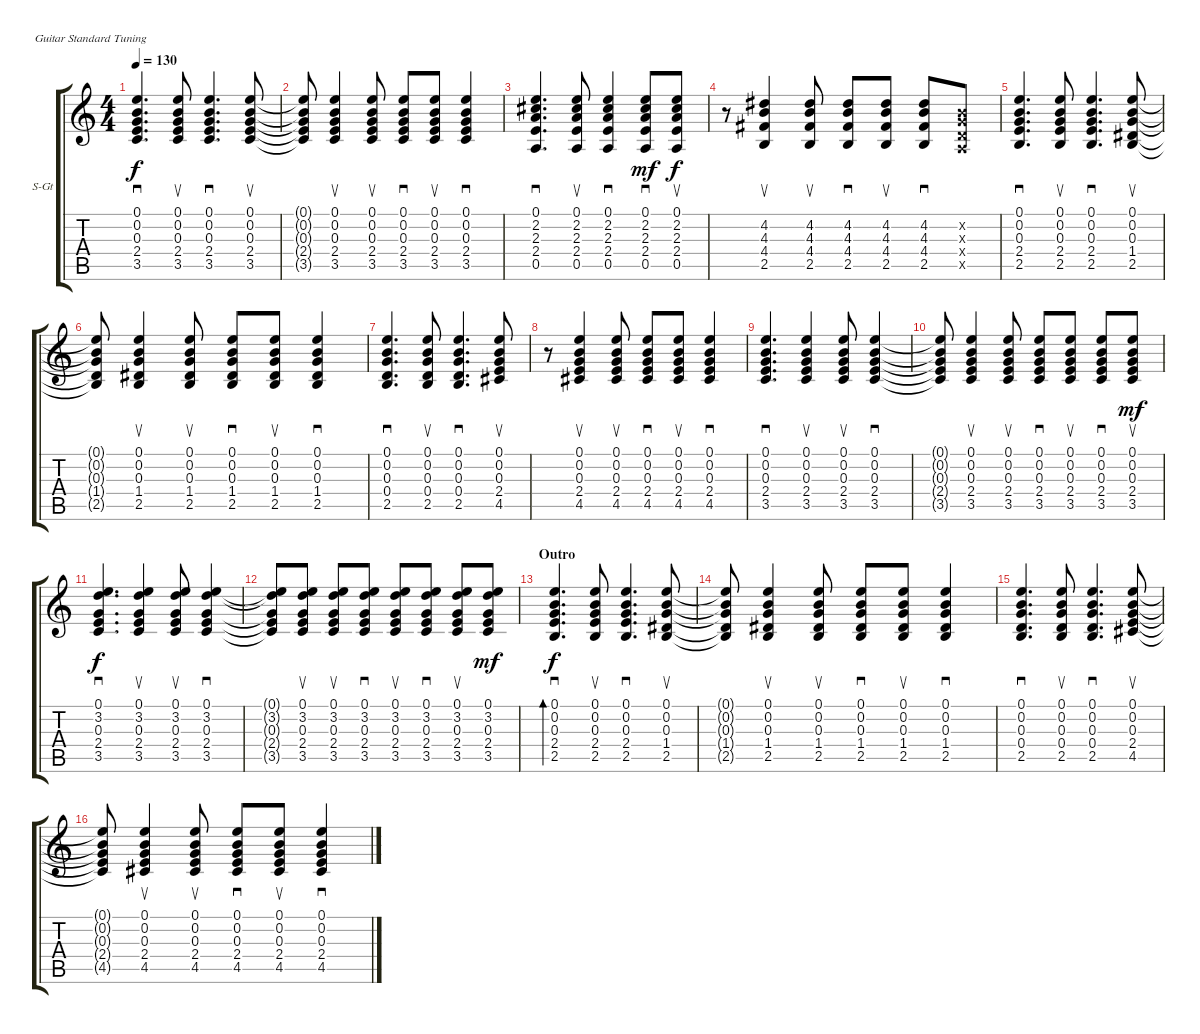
\defaultSystemsLayout 4
\bracketExtendMode groupsimilarinstruments
\firstSystemTrackNameOrientation horizontal
\otherSystemsTrackNameOrientation horizontal
\track ("Steel Guitar" "S-Gt") {instrument acousticguitarsteel}
\staff {score tabs}
\tuning (E4 B3 G3 D3 A2 E2)
\ts (4 4)
\tempo 130
\clef g2
\ks c
(3.5 2.4 0.3 0.2 0.1).4{d sd dy f} (3.5 2.4 0.3 0.2 0.1).8{su} (3.5 2.4 0.3 0.2 0.1).4{d sd} (3.5 2.4 0.3 0.2 0.1).8{su} |
(3.5{t} 2.4{t} 0.3{t} 0.2{t} 0.1{t}).8 (3.5 2.4 0.3 0.2 0.1).4{su} (3.5 2.4 0.3 0.2 0.1).8{su} (3.5 2.4 0.3 0.2 0.1).8{sd} (3.5 2.4 0.3 0.2 0.1).8{su} (3.5 2.4 0.3 0.2 0.1).4{sd} |
(0.5 2.4 2.3 2.2 0.1).4{d sd} (0.5 2.4 2.3 2.2 0.1).8{su} (0.5 2.4 2.3 2.2 0.1).4{sd} (0.5 2.4 2.3 2.2 0.1).8{sd dy mf} (0.5 2.4 2.3 2.2 0.1).8{su dy f} |
r.8 (2.5 4.4 4.3 4.2).4{su} (2.5 4.4 4.3 4.2).8{su} (2.5 4.4 4.3 4.2).8{sd} (2.5 4.4 4.3 4.2).8{su} (2.5 4.4 4.3 4.2).8{sd} (0.5{x} 0.4{x} 0.3{x} 0.2{x}).8 |
(2.5 2.4 0.3 0.2 0.1).4{d sd} (2.5 2.4 0.3 0.2 0.1).8{su} (2.5 2.4 0.3 0.2 0.1).4{d sd} (2.5 1.4 0.3 0.2 0.1).8{su} |
(2.5{t} 1.4{t} 0.3{t} 0.2{t} 0.1{t}).8 (2.5 1.4 0.3 0.2 0.1).4{su} (2.5 1.4 0.3 0.2 0.1).8{su} (2.5 1.4 0.3 0.2 0.1).8{sd} (2.5 1.4 0.3 0.2 0.1).8{su} (2.5 1.4 0.3 0.2 0.1).4{sd} |
(2.5 0.4 0.3 0.2 0.1).4{d sd} (2.5 0.4 0.3 0.2 0.1).8{su} (2.5 0.4 0.3 0.2 0.1).4{d sd} (4.5 2.4 0.3 0.2 0.1).8{su} |
r.8 (4.5 2.4 0.3 0.2 0.1).4{su} (4.5 2.4 0.3 0.2 0.1).8{su} (4.5 2.4 0.3 0.2 0.1).8{sd} (4.5 2.4 0.3 0.2 0.1).8{su} (4.5 2.4 0.3 0.2 0.1).4{sd} |
(3.5 2.4 0.3 0.2 0.1).4{d sd} (3.5 2.4 0.3 0.2 0.1).4{su} (3.5 2.4 0.3 0.2 0.1).8{su} (3.5 2.4 0.3 0.2 0.1).4{sd} |
(3.5{t} 2.4{t} 0.3{t} 0.2{t} 0.1{t}).8 (3.5 2.4 0.3 0.2 0.1).4{su} (3.5 2.4 0.3 0.2 0.1).8{su} (3.5 2.4 0.3 0.2 0.1).8{sd} (3.5 2.4 0.3 0.2 0.1).8{su} (3.5 2.4 0.3 0.2 0.1).8{sd} (3.5 2.4 0.3 0.2 0.1).8{su dy mf} |
(3.5 2.4 0.3 3.2 0.1).4{d sd dy f} (3.5 2.4 0.3 3.2 0.1).4{su} (3.5 2.4 0.3 3.2 0.1).8{su} (3.5 2.4 0.3 3.2 0.1).4{sd} |
(3.5{t} 2.4{t} 0.3{t} 3.2{t} 0.1{t}).8 (3.5 2.4 0.3 3.2 0.1).8{su} (3.5 2.4 0.3 3.2 0.1).8{su} (3.5 2.4 0.3 3.2 0.1).8{sd} (3.5 2.4 0.3 3.2 0.1).8{su} (3.5 2.4 0.3 3.2 0.1).8{sd} (3.5 2.4 0.3 3.2 0.1).8{su} (3.5 2.4 0.3 0.1 3.2).8{dy mf} |
\section ("" "Outro")
(2.5 2.4 0.3 0.2 0.1).4{d sd bd 232 dy f} (2.5 2.4 0.3 0.2 0.1).8{su} (2.5 2.4 0.3 0.2 0.1).4{d sd} (2.5 1.4 0.3 0.2 0.1).8{su} |
(2.5{t} 1.4{t} 0.3{t} 0.2{t} 0.1{t}).8 (2.5 1.4 0.3 0.2 0.1).4{su} (2.5 1.4 0.3 0.2 0.1).8{su} (2.5 1.4 0.3 0.2 0.1).8{sd} (2.5 1.4 0.3 0.2 0.1).8{su} (2.5 1.4 0.3 0.2 0.1).4{sd} |
(2.5 0.4 0.3 0.2 0.1).4{d sd} (2.5 0.4 0.3 0.2 0.1).8{su} (2.5 0.4 0.3 0.2 0.1).4{d sd} (4.5 2.4 0.3 0.2 0.1).8{su} |
(4.5{t} 2.4{t} 0.3{t} 0.2{t} 0.1{t}).8 (4.5 2.4 0.3 0.2 0.1).4{su} (4.5 2.4 0.3 0.2 0.1).8{su} (4.5 2.4 0.3 0.2 0.1).8{sd} (4.5 2.4 0.3 0.2 0.1).8{su} (4.5 2.4 0.3 0.2 0.1).4{sd}
